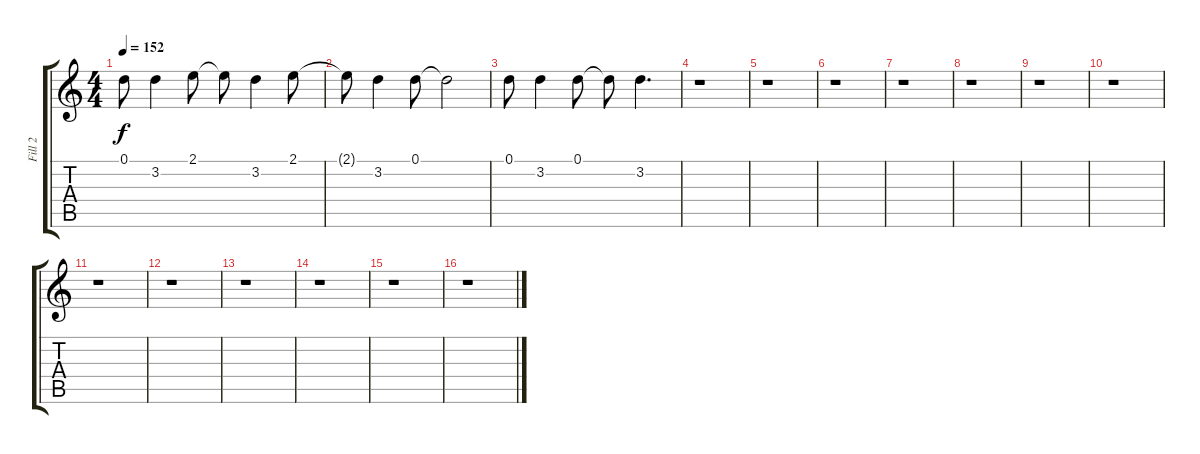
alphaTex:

\track ("Fill 2" "Fill 2") {instrument distortionguitar}
\staff {score tabs}
\tuning (D4 B3 G3 D3 A2 D2) {hide}
\ts (4 4)
\tempo 152
\clef g2
\ks c
0.1.8{dy f} 3.2.4 2.1.8 2.1{t}.8 3.2.4 2.1.8 |
2.1{t}.8 3.2.4 0.1.8 0.1{t}.2 |
0.1.8 3.2.4 0.1.8 0.1{t}.8 3.2.4{d} |
r.1 |
r.1 |
r.1 |
r.1 |
r.1 |
r.1 |
r.1 |
r.1 |
r.1 |
r.1 |
r.1 |
r.1 |
r.1
